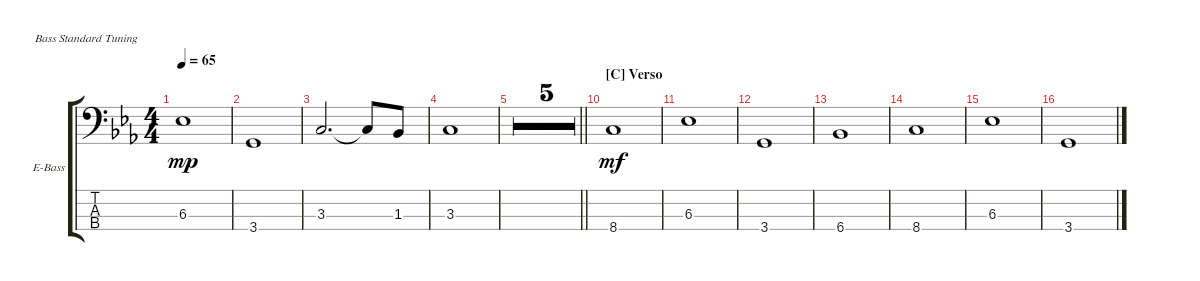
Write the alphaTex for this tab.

\defaultSystemsLayout 4
\bracketExtendMode groupsimilarinstruments
\firstSystemTrackNameOrientation horizontal
\otherSystemsTrackNameOrientation horizontal
\track ("Bass" "E-Bass") {multiBarRest instrument electricbassfinger}
\staff {score tabs}
\tuning (G2 D2 A1 E1)
\ts (4 4)
\tempo 65
\clef f4
\ks cminor
6.3.1{dy mp} |
3.4.1 |
3.3.2{d} 3.3{t}.8 1.3.8 |
3.3.1 |
\barLineRight lightlight
|
|
|
|
|
\section ("C" "Verso")
8.4.1{dy mf} |
6.3.1 |
3.4.1 |
6.4.1 |
8.4.1 |
6.3.1 |
3.4.1
